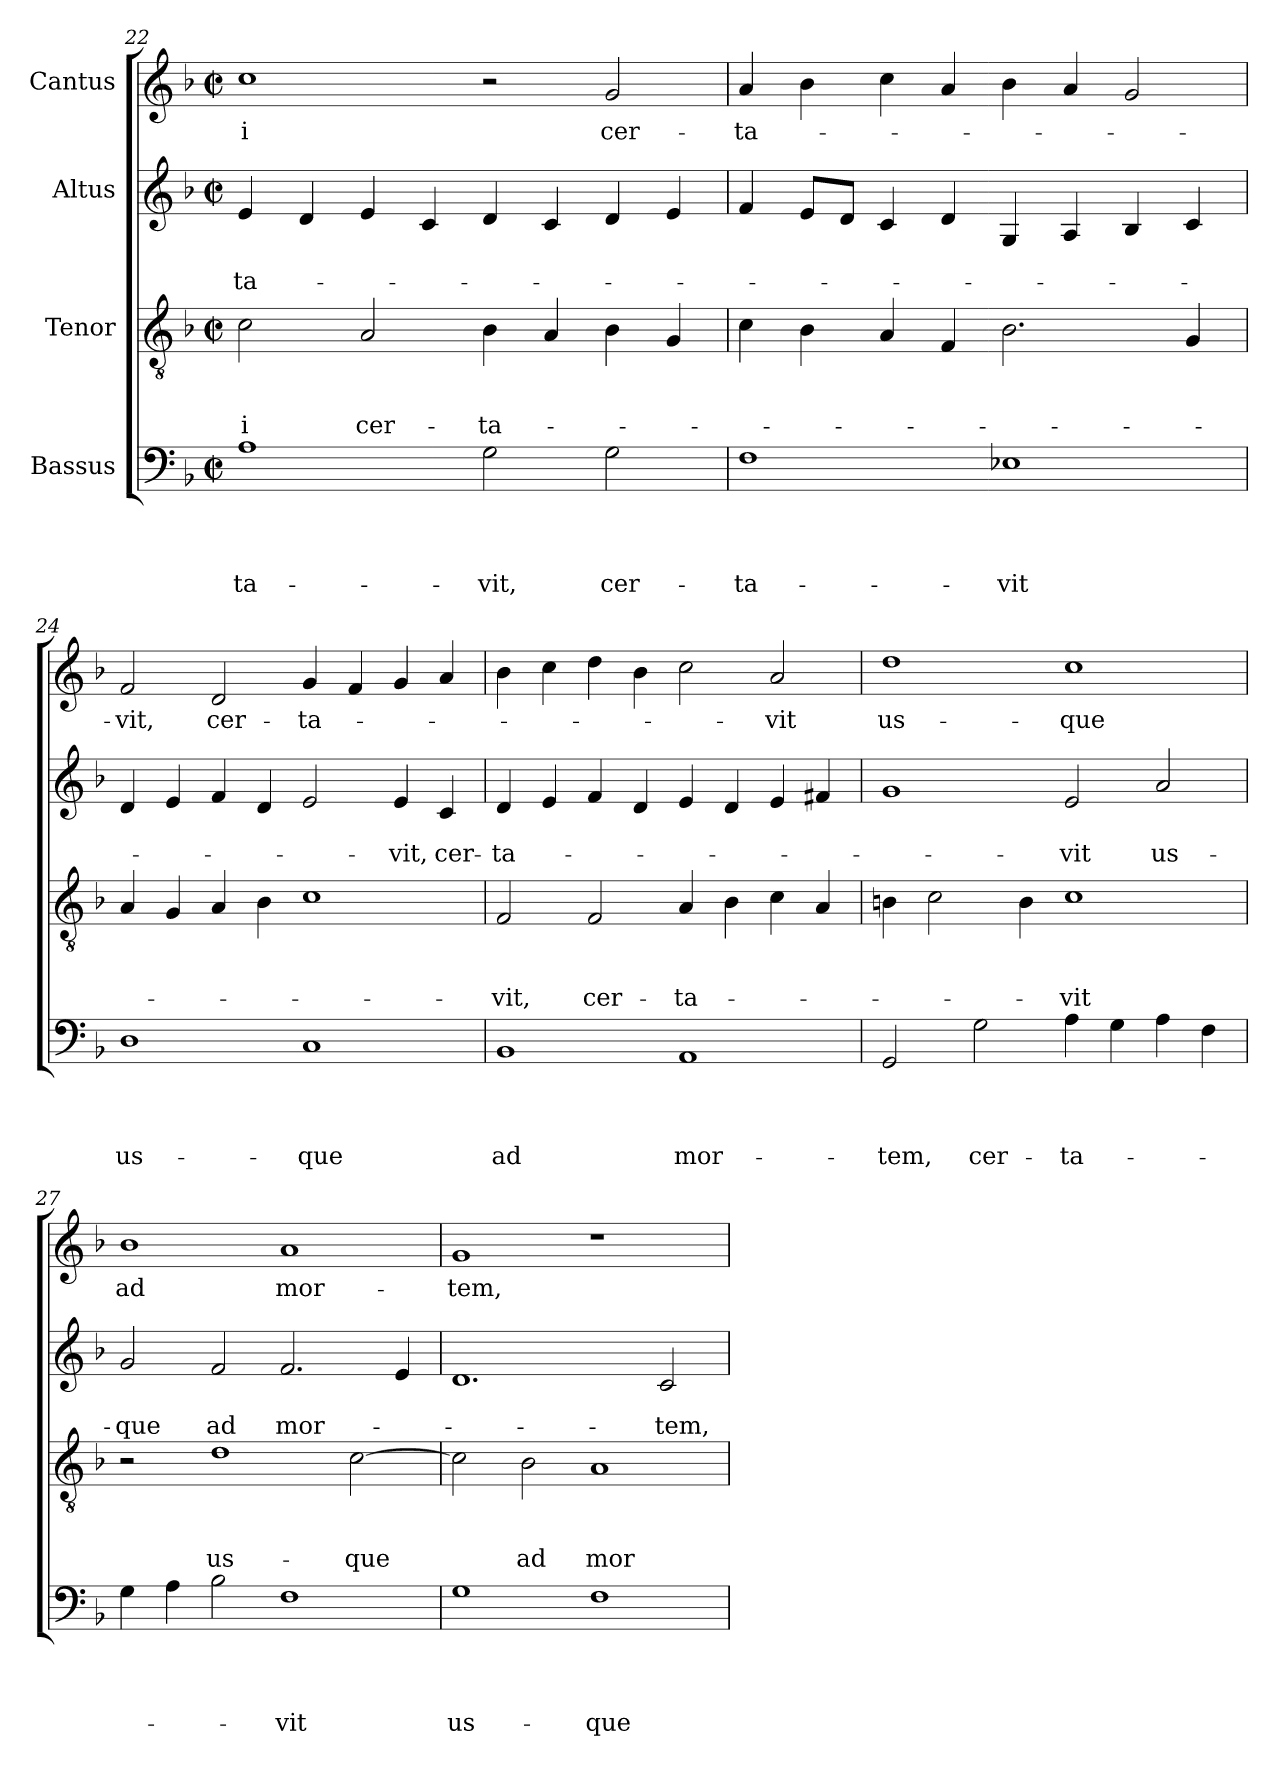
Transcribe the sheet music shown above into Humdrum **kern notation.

**kern	**text	**text	**text	**text	**kern	**text	**text	**text	**kern	**text	**text	**kern	**text
*part4	*part4	*part4	*part4	*part4	*part3	*part3	*part3	*part3	*part2	*part2	*part2	*part1	*part1
*staff4	*staff4	*staff4	*staff4	*staff4	*staff3	*staff3	*staff3	*staff3	*staff2	*staff2	*staff2	*staff1	*staff1
*I"Bassus	*	*	*	*	*I"Tenor	*	*	*	*I"Altus	*	*	*I"Cantus	*
*clefF4	*	*	*	*	*clefGv2	*	*	*	*clefG2	*	*	*clefG2	*
*k[b-]	*	*	*	*	*k[b-]	*	*	*	*k[b-]	*	*	*k[b-]	*
*F:	*	*	*	*	*F:	*	*	*	*F:	*	*	*F:	*
*M2/2	*	*	*	*	*M2/2	*	*	*	*M2/2	*	*	*M2/2	*
*met(c|)	*	*	*	*	*met(c|)	*	*	*	*met(c|)	*	*	*met(c|)	*
=22	=22	=22	=22	=22	=22	=22	=22	=22	=22	=22	=22	=22	=22
!	!	!	!	!LO:LY:b	!	!	!	!LO:LY:b	!	!	!LO:LY:b	!	!LO:LY:b:rj
1A	.	.	.	-ta-	2c\	.	.	-i	4e/	.	-ta-	1cc	-i
.	.	.	.	.	.	.	.	.	4d/	.	.	.	.
!	!	!	!	!	!	!	!	!LO:LY:b	!	!	!	!	!
.	.	.	.	.	2A/	.	.	cer-	4e/	.	.	.	.
.	.	.	.	.	.	.	.	.	4c/	.	.	.	.
!	!	!	!	!LO:LY:b	!	!	!	!LO:LY:b	!	!	!	!	!
2G\	.	.	.	-vit,	4B-\	.	.	-ta-	4d/	.	.	2r	.
.	.	.	.	.	4A/	.	.	.	4c/	.	.	.	.
!	!	!	!	!LO:LY:b	!	!	!	!	!	!	!	!	!LO:LY:b
2G\	.	.	.	cer-	4B-\	.	.	.	4d/	.	.	2g/	cer-
.	.	.	.	.	4G/	.	.	.	4e/	.	.	.	.
!!LO:LB:g=z
=23	=23	=23	=23	=23	=23	=23	=23	=23	=23	=23	=23	=23	=23
!	!	!	!	!LO:LY:b	!	!	!	!	!	!	!	!	!LO:LY:b
1F	.	.	.	-ta-	4c\	.	.	.	4f/	.	.	4a/	-ta-
.	.	.	.	.	4B-\	.	.	.	8e/L	.	.	4b-\	.
.	.	.	.	.	.	.	.	.	8d/J	.	.	.	.
.	.	.	.	.	4A/	.	.	.	4c/	.	.	4cc\	.
.	.	.	.	.	4F/	.	.	.	4d/	.	.	4a/	.
!	!	!	!	!LO:LY:b	!	!	!	!	!	!	!	!	!
1E-X	.	.	.	-vit	2.B-\	.	.	.	4G/	.	.	4b-\	.
.	.	.	.	.	.	.	.	.	4A/	.	.	4a/	.
.	.	.	.	.	.	.	.	.	4B-/	.	.	2g/	.
.	.	.	.	.	4G/	.	.	.	4c/	.	.	.	.
=24	=24	=24	=24	=24	=24	=24	=24	=24	=24	=24	=24	=24	=24
!	!	!	!	!LO:LY:b	!	!	!	!	!	!	!	!	!LO:LY:b
1D	.	.	.	us-	4A/	.	.	.	4d/	.	.	2f/	-vit,
.	.	.	.	.	4G/	.	.	.	4e/	.	.	.	.
!	!	!	!	!	!	!	!	!	!	!	!	!	!LO:LY:b
.	.	.	.	.	4A/	.	.	.	4f/	.	.	2d/	cer-
.	.	.	.	.	4B-\	.	.	.	4d/	.	.	.	.
!	!	!	!	!LO:LY:b	!	!	!	!	!	!	!	!	!LO:LY:b
1C	.	.	.	-que	1c	.	.	.	2e/	.	.	4g/	-ta-
.	.	.	.	.	.	.	.	.	.	.	.	4f/	.
!	!	!	!	!	!	!	!	!	!	!	!LO:LY:b	!	!
.	.	.	.	.	.	.	.	.	4e/	.	-vit,	4g/	.
!	!	!	!	!	!	!	!	!	!	!	!LO:LY:b	!	!
.	.	.	.	.	.	.	.	.	4c/	.	cer-	4a/	.
=25	=25	=25	=25	=25	=25	=25	=25	=25	=25	=25	=25	=25	=25
!	!	!	!	!LO:LY:b	!	!	!	!LO:LY:b	!	!	!LO:LY:b	!	!
1BB-	.	.	.	ad	2F/	.	.	-vit,	4d/	.	-ta-	4b-\	.
.	.	.	.	.	.	.	.	.	4e/	.	.	4cc\	.
!	!	!	!	!	!	!	!	!LO:LY:b	!	!	!	!	!
.	.	.	.	.	2F/	.	.	cer-	4f/	.	.	4dd\	.
.	.	.	.	.	.	.	.	.	4d/	.	.	4b-\	.
!	!	!	!	!LO:LY:b	!	!	!	!LO:LY:b	!	!	!	!	!
1AA	.	.	.	mor-	4A/	.	.	-ta-	4e/	.	.	2cc\	.
.	.	.	.	.	4B-\	.	.	.	4d/	.	.	.	.
!	!	!	!	!	!	!	!	!	!	!	!	!	!LO:LY:b
.	.	.	.	.	4c\	.	.	.	4e/	.	.	2a/	-vit
.	.	.	.	.	4A/	.	.	.	4f#/	.	.	.	.
=26	=26	=26	=26	=26	=26	=26	=26	=26	=26	=26	=26	=26	=26
!	!	!	!	!LO:LY:b	!	!	!	!	!	!	!	!	!LO:LY:b
2GG/	.	.	.	-tem,	4Bn\	.	.	.	1g	.	.	1dd	us-
.	.	.	.	.	2c\	.	.	.	.	.	.	.	.
!	!	!	!	!LO:LY:b	!	!	!	!	!	!	!	!	!
2G\	.	.	.	cer-	.	.	.	.	.	.	.	.	.
.	.	.	.	.	4B\	.	.	.	.	.	.	.	.
!	!	!	!	!LO:LY:b	!	!	!	!LO:LY:b	!	!	!LO:LY:b	!	!LO:LY:b
4A\	.	.	.	-ta-	1c	.	.	-vit	2e/	.	-vit	1cc	-que
4G\	.	.	.	.	.	.	.	.	.	.	.	.	.
!	!	!	!	!	!	!	!	!	!	!	!LO:LY:b	!	!
4A\	.	.	.	.	.	.	.	.	2a/	.	us-	.	.
4F\	.	.	.	.	.	.	.	.	.	.	.	.	.
=27	=27	=27	=27	=27	=27	=27	=27	=27	=27	=27	=27	=27	=27
!	!	!	!	!	!	!	!	!	!	!	!LO:LY:b	!	!LO:LY:b
4G\	.	.	.	.	2r	.	.	.	2g/	.	-que	1b-	ad
4A\	.	.	.	.	.	.	.	.	.	.	.	.	.
!	!	!	!	!	!	!	!	!LO:LY:b	!	!	!LO:LY:b	!	!
2B-\	.	.	.	.	1d	.	.	us-	2f/	.	ad	.	.
!	!	!	!	!LO:LY:b	!	!	!	!	!	!	!LO:LY:b	!	!LO:LY:b
1F	.	.	.	-vit	.	.	.	.	2.f/	.	mor-	1a	mor-
!	!	!	!	!	!	!	!	!LO:LY:b	!	!	!	!	!
.	.	.	.	.	[>2c\	.	.	-que	.	.	.	.	.
.	.	.	.	.	.	.	.	.	4e/	.	.	.	.
!!LO:PB:g=z
=28	=28	=28	=28	=28	=28	=28	=28	=28	=28	=28	=28	=28	=28
!	!	!	!	!LO:LY:b	!	!	!	!	!	!	!	!	!LO:LY:b
1G	.	.	.	us-	2c\]	.	.	.	1.d	.	.	1g	-tem,
!	!	!	!	!	!	!	!	!LO:LY:b	!	!	!	!	!
.	.	.	.	.	2B-\	.	.	ad	.	.	.	.	.
!	!	!	!	!LO:LY:b	!	!	!	!LO:LY:b	!	!	!	!	!
1F	.	.	.	-que	1A	.	.	mor-	.	.	.	1r	.
!	!	!	!	!	!	!	!	!	!	!	!LO:LY:b	!	!
.	.	.	.	.	.	.	.	.	2c/	.	-tem,	.	.
=	=	=	=	=	=	=	=	=	=	=	=	=	=
*-	*-	*-	*-	*-	*-	*-	*-	*-	*-	*-	*-	*-	*-
